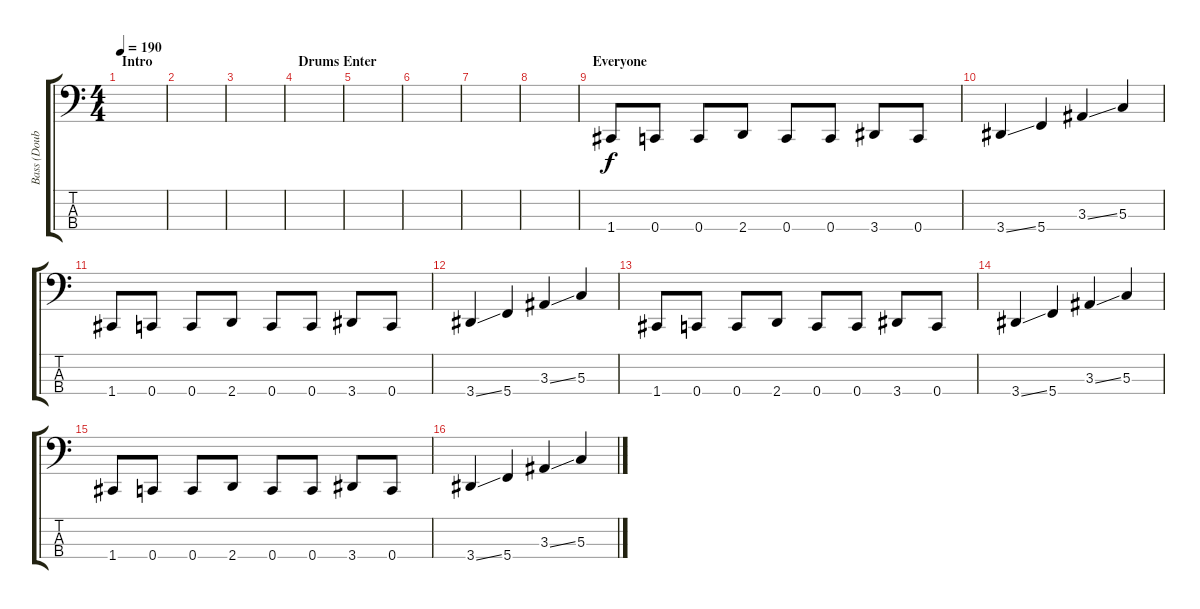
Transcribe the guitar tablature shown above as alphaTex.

\track ("Bass (Double)" "Bass (Doub") {instrument slapbass1}
\staff {score tabs}
\tuning (F2 C2 G1 C1) {hide}
\ts (4 4)
\section ("" "Intro")
\tempo 190
\clef f4
\ks c
|
|
|
\section ("" "Drums Enter")
|
|
|
|
|
\section ("" "Everyone")
1.4.8 0.4.8 0.4.8 2.4.8 0.4.8 0.4.8 3.4.8 0.4.8 |
3.4{ss}.4 5.4.4 3.3{ss}.4 5.3.4 |
1.4.8 0.4.8 0.4.8 2.4.8 0.4.8 0.4.8 3.4.8 0.4.8 |
3.4{ss}.4 5.4.4 3.3{ss}.4 5.3.4 |
1.4.8 0.4.8 0.4.8 2.4.8 0.4.8 0.4.8 3.4.8 0.4.8 |
3.4{ss}.4 5.4.4 3.3{ss}.4 5.3.4 |
1.4.8 0.4.8 0.4.8 2.4.8 0.4.8 0.4.8 3.4.8 0.4.8 |
3.4{ss}.4 5.4.4 3.3{ss}.4 5.3.4
